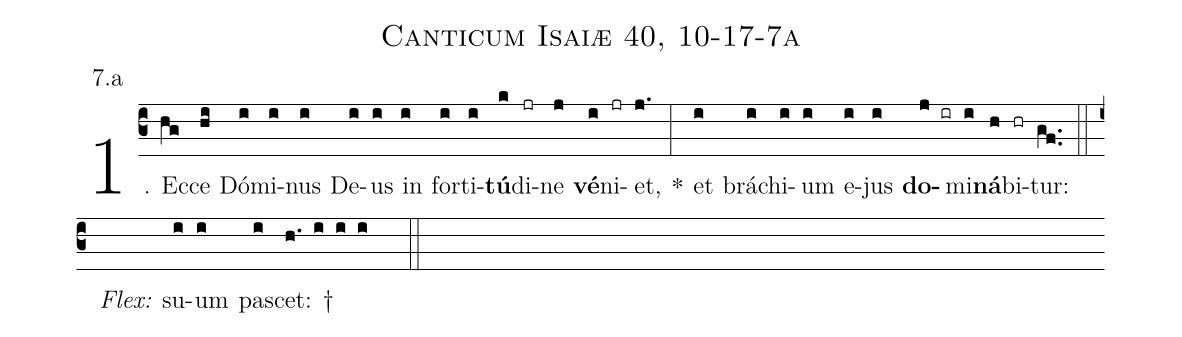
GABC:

name: Canticum Isaiæ 40, 10-17-7a;
annotation: 7.a;
%%
(c3)1. Ec(hg)ce(hi) Dó(i)mi(i)nus(i) De(i)us(i) in(i) for(i)ti(i)<b>tú</b>(k)di(jr)ne(j) <b>vé</b>(i)ni(jr)et,(j.) *(:) et(i) brá(i)chi(i)um(i) e(i)jus(i) <b>do</b>(j ir)mi(i)<b>ná</b>(h)bi(hr)tur:(gf..) (::)
<i>Flex:</i>()  su(i)um(i) pa(i)scet: †(h. i i i  ::)
